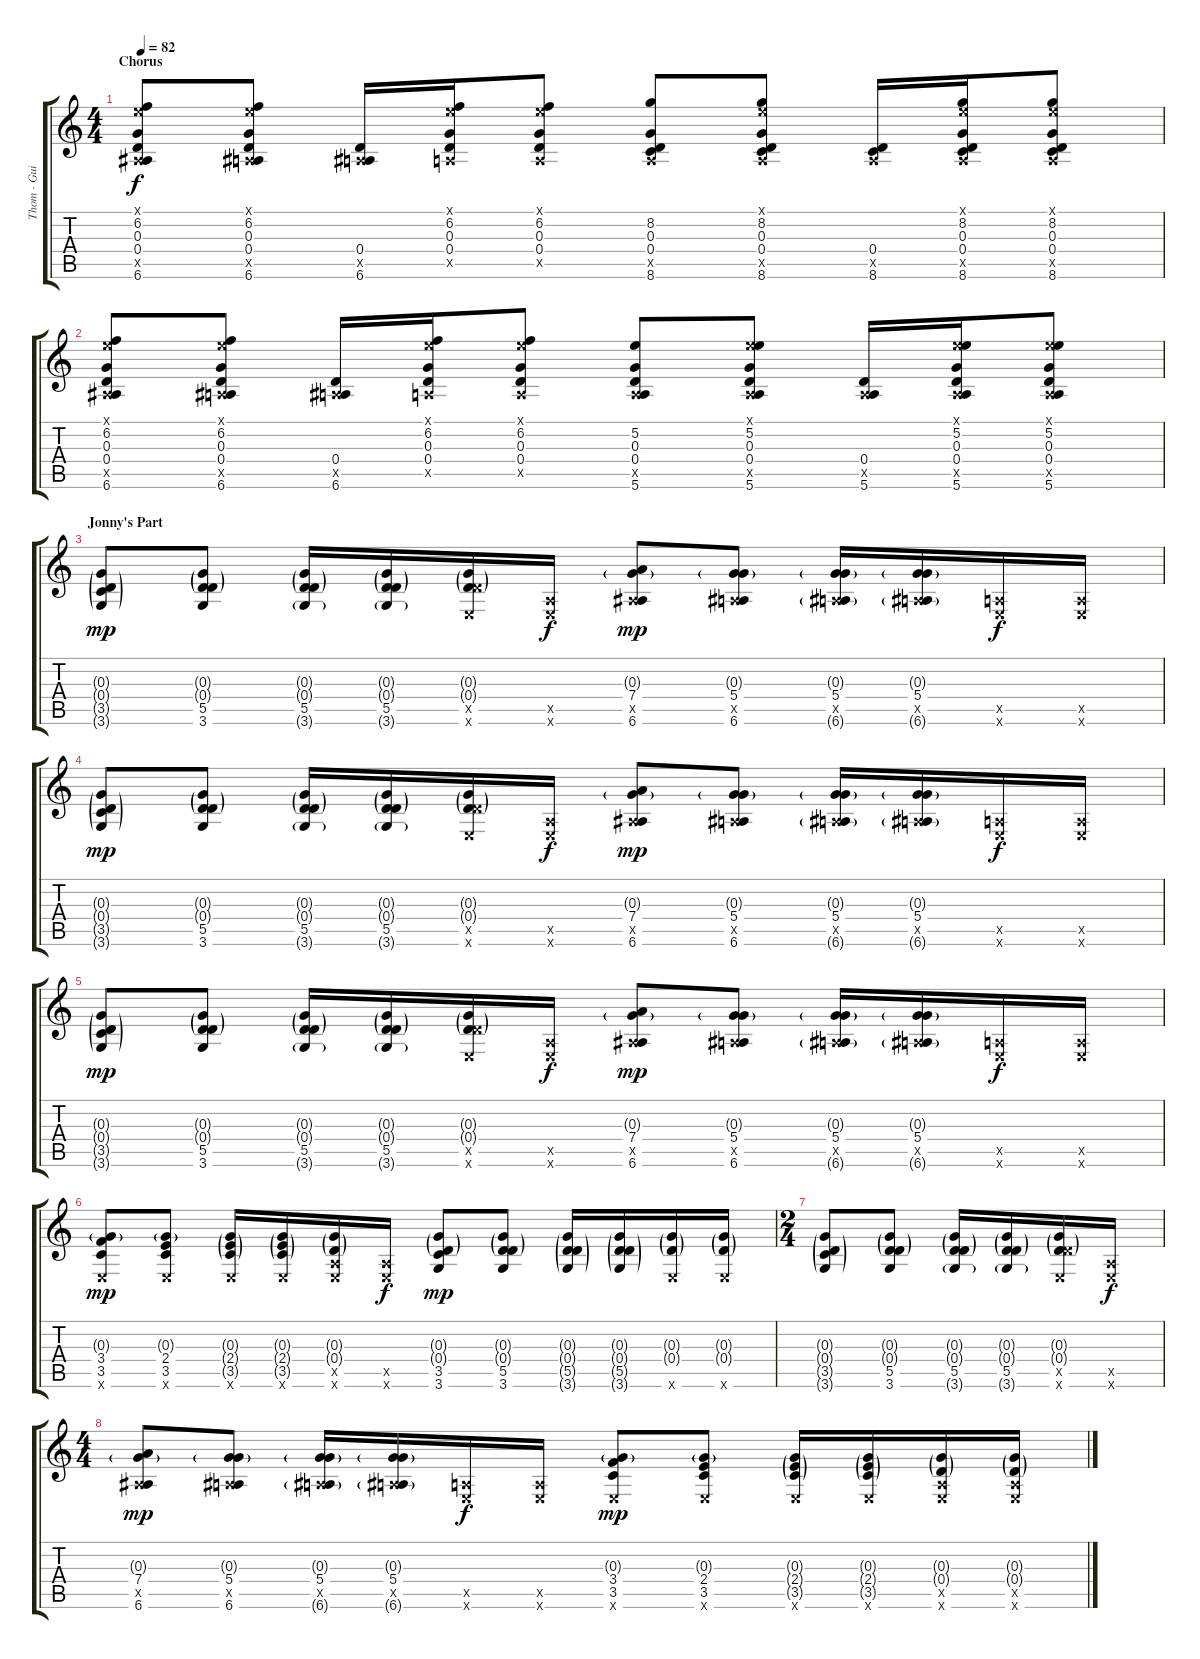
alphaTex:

\track ("Thom - Guitar" "Thom - Gui") {instrument acousticguitarsteel}
\staff {score tabs}
\tuning (E4 B3 G3 D3 A2 E2) {hide}
\ts (4 4)
\section ("" "Chorus")
\tempo 82
\clef g2
\ks c
(0.1{x} 6.2 0.3 0.4 0.5{x} 6.6).8{dy f volume 13} (0.1{x} 6.2 0.3 0.4 0.5{x} 6.6).8 (0.4 0.5{x} 6.6).16 (0.1{x} 6.2 0.3 0.4 0.5{x}).16 (0.1{x} 6.2 0.3 0.4 0.5{x}).8 (8.2 0.3 0.4 0.5{x} 8.6).8 (0.1{x} 8.2 0.3 0.4 0.5{x} 8.6).8 (0.4 0.5{x} 8.6).16 (0.1{x} 8.2 0.3 0.4 0.5{x} 8.6).16 (0.1{x} 8.2 0.3 0.4 0.5{x} 8.6).8 |
(0.1{x} 6.2 0.3 0.4 0.5{x} 6.6).8 (0.1{x} 6.2 0.3 0.4 0.5{x} 6.6).8 (0.4 0.5{x} 6.6).16 (0.1{x} 6.2 0.3 0.4 0.5{x}).16 (0.1{x} 6.2 0.3 0.4 0.5{x}).8 (5.2 0.3 0.4 0.5{x} 5.6).8 (0.1{x} 5.2 0.3 0.4 0.5{x} 5.6).8 (0.4 0.5{x} 5.6).16 (0.1{x} 5.2 0.3 0.4 0.5{x} 5.6).16 (0.1{x} 5.2 0.3 0.4 0.5{x} 5.6).8 |
\section ("" "Jonny's Part")
(0.3{g} 0.4{g} 3.5{g} 3.6{g}).8{dy mp volume 14} (0.3{g} 0.4{g} 5.5 3.6).8 (0.3{g} 0.4{g} 5.5 3.6{g}).16 (0.3{g} 0.4{g} 5.5 3.6{g}).16 (0.3{g} 0.4{g} 5.5{x} 0.6{x}).16 (0.5{x} 0.6{x}).16{dy f} (0.3{g} 7.4 0.5{x} 6.6).8{dy mp} (0.3{g} 5.4 0.5{x} 6.6).8 (0.3{g} 5.4 0.5{x} 6.6{g}).16 (0.3{g} 5.4 0.5{x} 6.6{g}).16 (0.5{x} 0.6{x}).16{dy f} (0.5{x} 0.6{x}).16 |
(0.3{g} 0.4{g} 3.5{g} 3.6{g}).8{dy mp} (0.3{g} 0.4{g} 5.5 3.6).8 (0.3{g} 0.4{g} 5.5 3.6{g}).16 (0.3{g} 0.4{g} 5.5 3.6{g}).16 (0.3{g} 0.4{g} 5.5{x} 0.6{x}).16 (0.5{x} 0.6{x}).16{dy f} (0.3{g} 7.4 0.5{x} 6.6).8{dy mp} (0.3{g} 5.4 0.5{x} 6.6).8 (0.3{g} 5.4 0.5{x} 6.6{g}).16 (0.3{g} 5.4 0.5{x} 6.6{g}).16 (0.5{x} 0.6{x}).16{dy f} (0.5{x} 0.6{x}).16 |
(0.3{g} 0.4{g} 3.5{g} 3.6{g}).8{dy mp} (0.3{g} 0.4{g} 5.5 3.6).8 (0.3{g} 0.4{g} 5.5 3.6{g}).16 (0.3{g} 0.4{g} 5.5 3.6{g}).16 (0.3{g} 0.4{g} 5.5{x} 0.6{x}).16 (0.5{x} 0.6{x}).16{dy f} (0.3{g} 7.4 0.5{x} 6.6).8{dy mp} (0.3{g} 5.4 0.5{x} 6.6).8 (0.3{g} 5.4 0.5{x} 6.6{g}).16 (0.3{g} 5.4 0.5{x} 6.6{g}).16 (0.5{x} 0.6{x}).16{dy f} (0.5{x} 0.6{x}).16 |
(0.3{g} 3.4 3.5 0.6{x}).8{dy mp} (0.3{g} 2.4 3.5 0.6{x}).8 (0.3{g} 2.4{g} 3.5{g} 0.6{x}).16 (0.3{g} 2.4{g} 3.5{g} 0.6{x}).16 (0.3{g} 0.4{g} 0.5{x} 0.6{x}).16 (0.5{x} 0.6{x}).16{dy f} (0.3{g} 0.4{g} 3.5 3.6).8{dy mp} (0.3{g} 0.4{g} 5.5 3.6).8 (0.3{g} 0.4{g} 5.5{g} 3.6{g}).16 (0.3{g} 0.4{g} 5.5{g} 3.6{g}).16 (0.3{g} 0.4{g} 0.6{x}).16 (0.3{g} 0.4{g} 0.6{x}).16 |
\ts (2 4)
(0.3{g} 0.4{g} 3.5{g} 3.6{g}).8{volume 10} (0.3{g} 0.4{g} 5.5 3.6).8 (0.3{g} 0.4{g} 5.5 3.6{g}).16 (0.3{g} 0.4{g} 5.5 3.6{g}).16 (0.3{g} 0.4{g} 5.5{x} 0.6{x}).16 (0.5{x} 0.6{x}).16{dy f} |
\ts (4 4)
(0.3{g} 7.4 0.5{x} 6.6).8{dy mp} (0.3{g} 5.4 0.5{x} 6.6).8 (0.3{g} 5.4 0.5{x} 6.6{g}).16 (0.3{g} 5.4 0.5{x} 6.6{g}).16 (0.5{x} 0.6{x}).16{dy f} (0.5{x} 0.6{x}).16 (0.3{g} 3.4 3.5 0.6{x}).8{dy mp} (0.3{g} 2.4 3.5 0.6{x}).8 (0.3{g} 2.4{g} 3.5{g} 0.6{x}).16 (0.3{g} 2.4{g} 3.5{g} 0.6{x}).16 (0.3{g} 0.4{g} 0.5{x} 0.6{x}).16 (0.3{g} 0.4{g} 0.5{x} 0.6{x}).16
